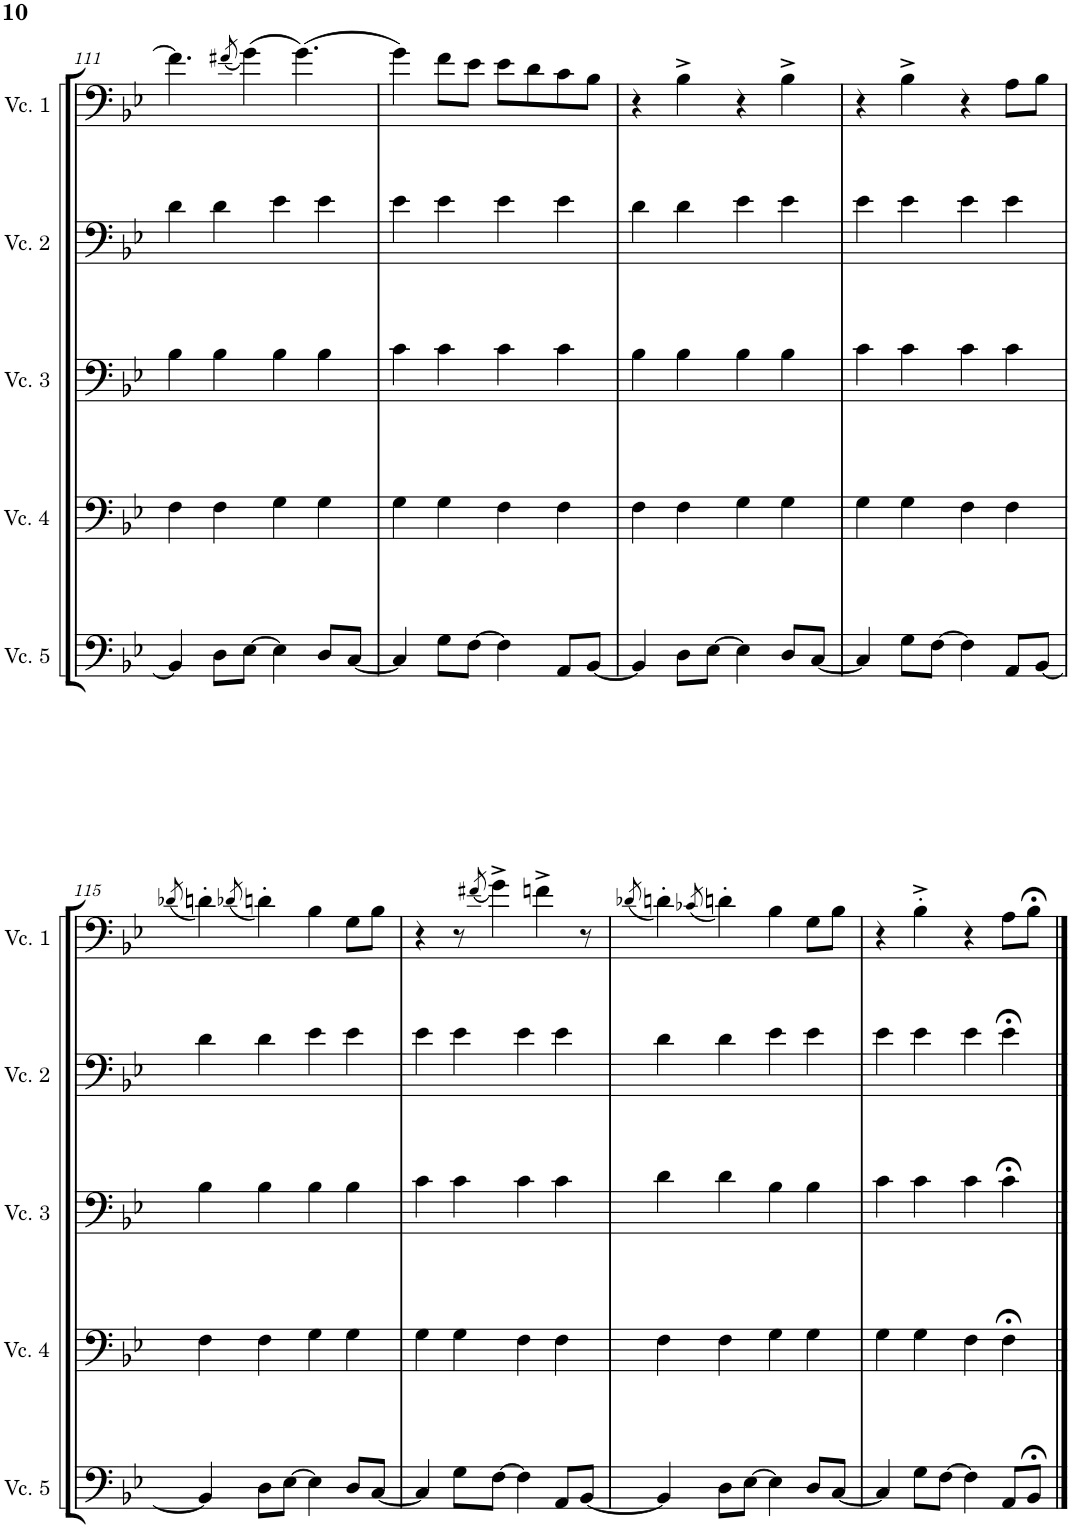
**kern	**kern	**kern	**kern	**kern
*part5	*part4	*part3	*part2	*part1
*staff5	*staff4	*staff3	*staff2	*staff1
*I"Cello 5	*I"Cello 4	*I"Cello 3	*I"Cello 2	*I"Cello 1
!!LO:PB:g=z
*clefF4	*clefF4	*clefF4	*clefF4	*clefF4
*k[b-e-]	*k[b-e-]	*k[b-e-]	*k[b-e-]	*k[b-e-]
*M4/4	*M4/4	*M4/4	*M4/4	*M4/4
=111	=111	=111	=111	=111
4BB-/]	4F\	4B-\	4d\	4.f\]
8D\L	4F\	4B-\	4d\	.
.	.	.	.	(8qf#X/
[8E-\J	.	.	.	(4g\)
4E-\]	4G\	4B-\	4e-\	.
.	.	.	.	(4.g\)
8D/L	4G\	4B-\	4e-\	.
[8C/J	.	.	.	.
=112	=112	=112	=112	=112
4C/]	4G\	4c\	4e-\	4g\)
8G\L	4G\	4c\	4e-\	8f\L
[8F\J	.	.	.	8e-\J
4F\]	4F\	4c\	4e-\	8e-\L
.	.	.	.	8d\
8AA/L	4F\	4c\	4e-\	8c\
[8BB-/J	.	.	.	8B-\J
=113	=113	=113	=113	=113
4BB-/]	4F\	4B-\	4d\	4r
8D\L	4F\	4B-\	4d\	4B-^\
[8E-\J	.	.	.	.
4E-\]	4G\	4B-\	4e-\	4r
8D/L	4G\	4B-\	4e-\	4B-^\
[8C/J	.	.	.	.
=114	=114	=114	=114	=114
4C/]	4G\	4c\	4e-\	4r
8G\L	4G\	4c\	4e-\	4B-^\
[8F\J	.	.	.	.
4F\]	4F\	4c\	4e-\	4r
8AA/L	4F\	4c\	4e-\	8A\L
[8BB-/J	.	.	.	8B-\J
!!LO:LB:g=z
=115	=115	=115	=115	=115
.	.	.	.	(8qd-X/
4BB-/]	4F\	4B-\	4d\	4dn'\)
.	.	.	.	(8qd-X/
8D\L	4F\	4B-\	4d\	4dn'\)
[8E-\J	.	.	.	.
4E-\]	4G\	4B-\	4e-\	4B-\
8D/L	4G\	4B-\	4e-\	8G\L
[8C/J	.	.	.	8B-\J
=116	=116	=116	=116	=116
4C/]	4G\	4c\	4e-\	4r
8G\L	4G\	4c\	4e-\	8r
.	.	.	.	(8qf#X/
[8F\J	.	.	.	4g^\)
4F\]	4F\	4c\	4e-\	.
.	.	.	.	4fn^\
8AA/L	4F\	4c\	4e-\	.
[8BB-/J	.	.	.	8r
=117	=117	=117	=117	=117
.	.	.	.	(8qd-X/
4BB-/]	4F\	4d\	4d\	4dn'\)
.	.	.	.	(8qc-X/
8D\L	4F\	4d\	4d\	4dn'\)
[8E-\J	.	.	.	.
4E-\]	4G\	4B-\	4e-\	4B-\
8D/L	4G\	4B-\	4e-\	8G\L
[8C/J	.	.	.	8B-\J
=118	=118	=118	=118	=118
4C/]	4G\	4c\	4e-\	4r
8G\L	4G\	4c\	4e-\	4B-'^\
[8F\J	.	.	.	.
4F\]	4F\	4c\	4e-\	4r
8AA/L	4F;<\	4c;<\	4e-;<\	8A\L
8BB-;</J	.	.	.	8B-;<\J
==	==	==	==	==
*-	*-	*-	*-	*-
